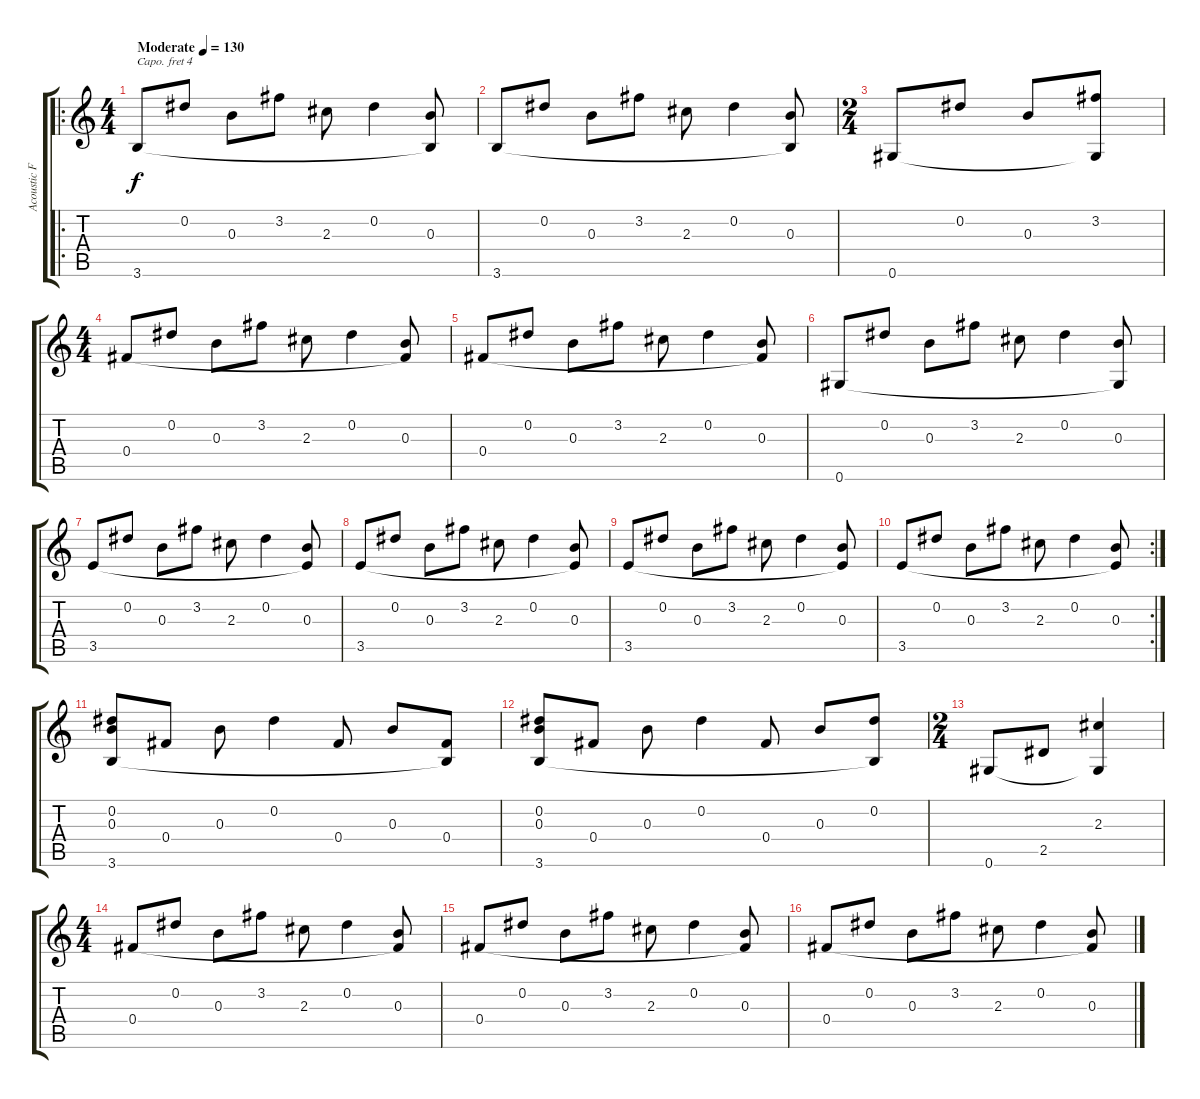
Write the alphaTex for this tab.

\track ("Acoustic Fingerstyle Guitar Arrangement" "Acoustic F") {instrument acousticguitarnylon}
\staff {score tabs}
\capo 4
\tuning (E4 B3 G3 D3 A2 E2) {hide}
\ro
\ts (4 4)
\tempo (130 "Moderate")
\clef g2
\ks c
3.6.8{dy f instrument acousticguitarnylon} 0.2.8 0.3.8 3.2.8 2.3.8 0.2.4 (0.3 3.6{t}).8 |
3.6.8 0.2.8 0.3.8 3.2.8 2.3.8 0.2.4 (0.3 3.6{t}).8 |
\ts (2 4)
0.6.8 0.2.8 0.3.8 (3.2 0.6{t}).8 |
\ts (4 4)
0.4.8 0.2.8 0.3.8 3.2.8 2.3.8 0.2.4 (0.3 0.4{t}).8 |
0.4.8 0.2.8 0.3.8 3.2.8 2.3.8 0.2.4 (0.3 0.4{t}).8 |
0.6.8 0.2.8 0.3.8 3.2.8 2.3.8 0.2.4 (0.3 0.6{t}).8 |
3.5.8 0.2.8 0.3.8 3.2.8 2.3.8 0.2.4 (0.3 3.5{t}).8 |
3.5.8 0.2.8 0.3.8 3.2.8 2.3.8 0.2.4 (0.3 3.5{t}).8 |
3.5.8 0.2.8 0.3.8 3.2.8 2.3.8 0.2.4 (0.3 3.5{t}).8 |
\rc 2
3.5.8 0.2.8 0.3.8 3.2.8 2.3.8 0.2.4 (0.3 3.5{t}).8 |
(0.2 0.3 3.6).8 0.4.8 0.3.8 0.2.4 0.4.8 0.3.8 (0.4 3.6{t}).8 |
(0.2 0.3 3.6).8 0.4.8 0.3.8 0.2.4 0.4.8 0.3.8 (0.2 3.6{t}).8 |
\ts (2 4)
0.6.8 2.5.8 (2.3 0.6{t}).4 |
\ts (4 4)
0.4.8 0.2.8 0.3.8 3.2.8 2.3.8 0.2.4 (0.3 0.4{t}).8 |
0.4.8 0.2.8 0.3.8 3.2.8 2.3.8 0.2.4 (0.3 0.4{t}).8 |
0.4.8 0.2.8 0.3.8 3.2.8 2.3.8 0.2.4 (0.3 0.4{t}).8
